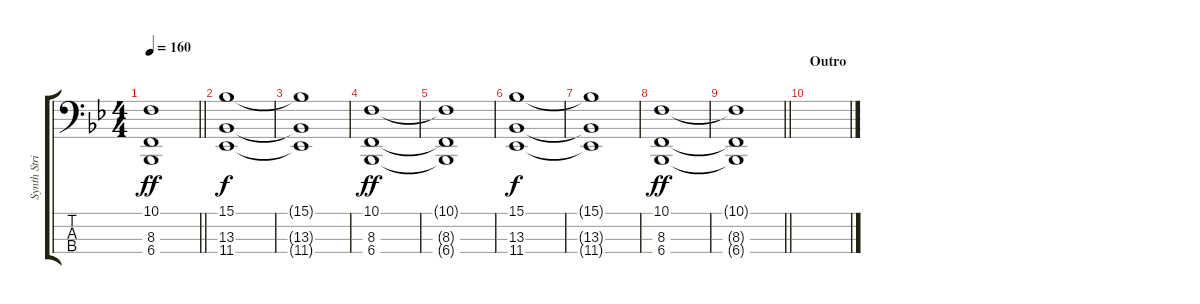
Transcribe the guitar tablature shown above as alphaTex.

\track ("Synth Strings" "Synth Stri") {instrument synthstrings1}
\staff {score tabs}
\tuning (G2 D2 A1 E1) {hide}
\ts (4 4)
\tempo 160
\clef f4
\barLineRight lightlight
\ks bb
(10.1{t} 8.3{t} 6.4{t}).1{dy ff} |
(15.1 13.3 11.4).1{dy f} |
(15.1{t} 13.3{t} 11.4{t}).1 |
(10.1 8.3 6.4).1{dy ff} |
(10.1{t} 8.3{t} 6.4{t}).1 |
(15.1 13.3 11.4).1{dy f} |
(15.1{t} 13.3{t} 11.4{t}).1 |
(10.1 8.3 6.4).1{dy ff} |
\barLineRight lightlight
(10.1{t} 8.3{t} 6.4{t}).1 |
\section ("" "Outro")
